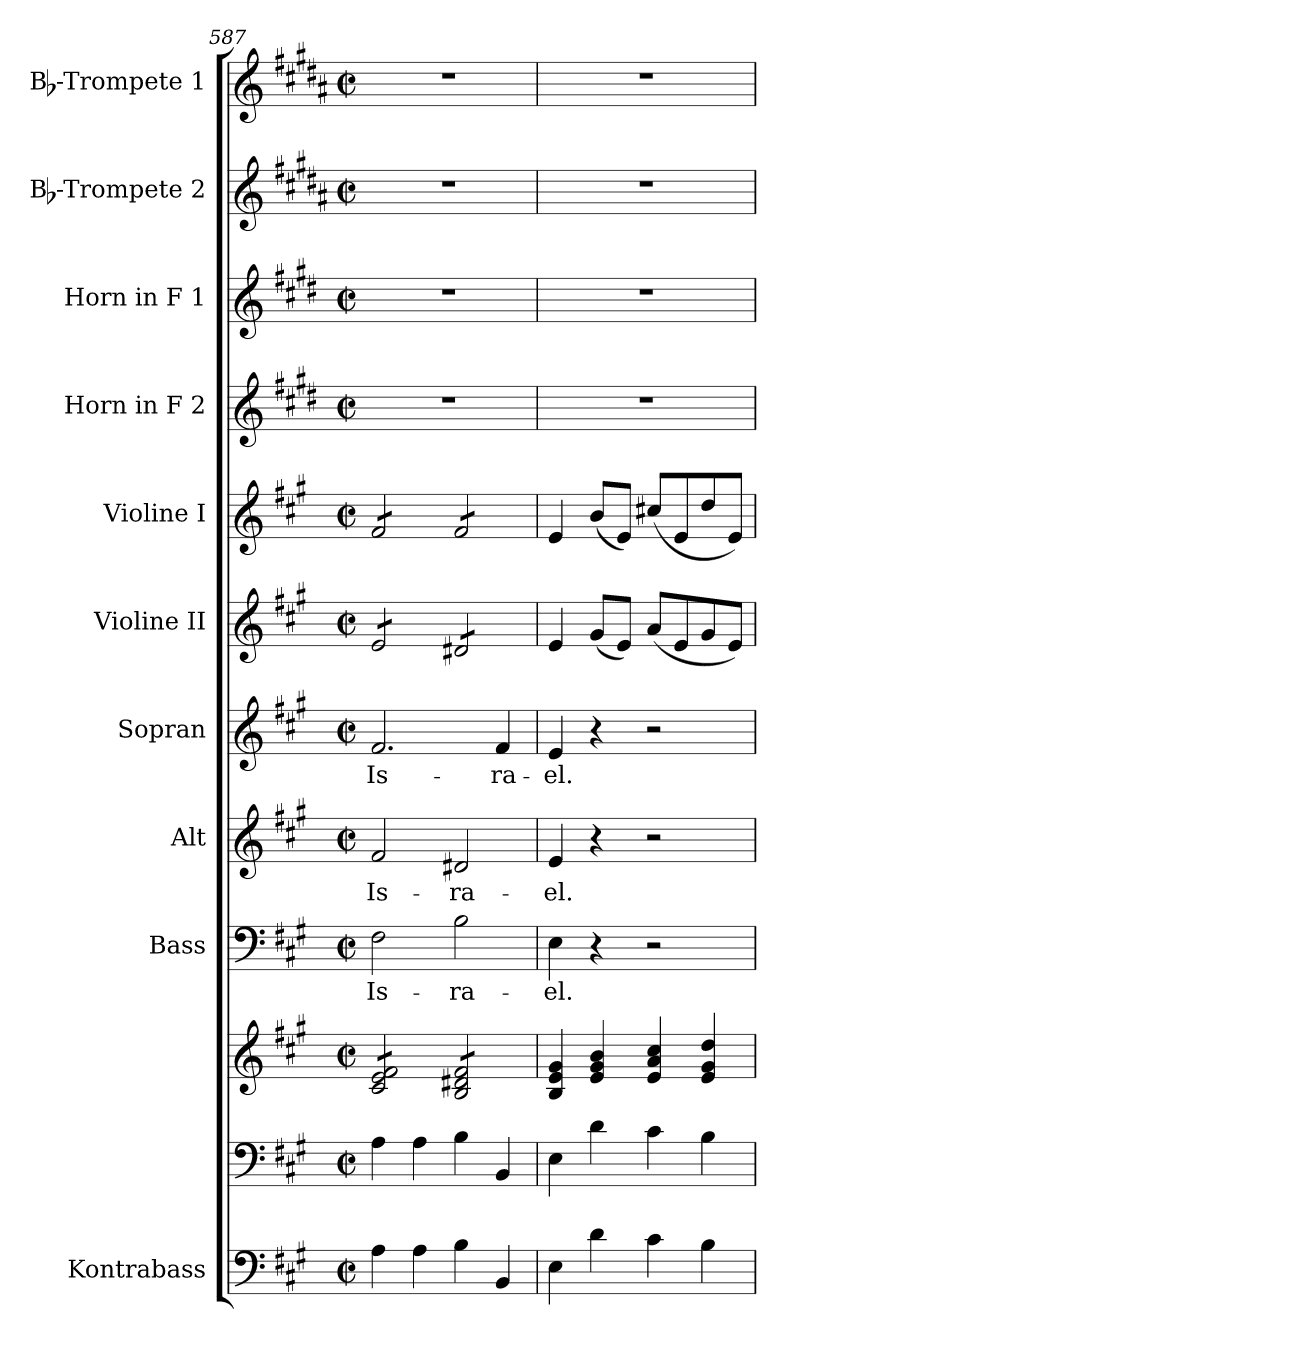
**kern	**kern	**kern	**kern	**text	**kern	**text	**kern	**text	**kern	**kern	**kern	**kern	**kern	**kern
*part11	*part10	*part10	*part9	*part9	*part8	*part8	*part7	*part7	*part6	*part5	*part4	*part3	*part2	*part1
*staff12	*staff11	*staff10	*staff9	*staff9	*staff8	*staff8	*staff7	*staff7	*staff6	*staff5	*staff4	*staff3	*staff2	*staff1
*I"Kontrabass	*	*	*I"Bass	*	*I"Alt	*	*I"Sopran	*	*I"Violine II	*I"Violine I	*I"Horn in F 2	*I"Horn in F 1	*I"Bb-Trompete 2	*I"Bb-Trompete 1
*I'Kb.	*	*	*I'B.	*	*I'A.	*	*I'S.	*	*I'Vl. II	*I'Vl. I	*	*	*I'Bb Trp. 2	*I'Bb Trp. 1
*clefF4	*clefF4	*clefG2	*clefF4	*	*clefG2	*	*clefG2	*	*clefG2	*clefG2	*clefG2	*clefG2	*clefG2	*clefG2
*ITrd7c12	*	*	*	*	*	*	*	*	*	*	*ITrd4c7	*ITrd4c7	*ITrd1c2	*ITrd1c2
*k[f#c#g#]	*k[f#c#g#]	*k[f#c#g#]	*k[f#c#g#]	*	*k[f#c#g#]	*	*k[f#c#g#]	*	*k[f#c#g#]	*k[f#c#g#]	*k[f#c#g#]	*k[f#c#g#]	*k[f#c#g#]	*k[f#c#g#]
*A:	*A:	*A:	*A:	*	*A:	*	*A:	*	*A:	*A:	*A:	*A:	*A:	*A:
*M2/2	*M2/2	*M2/2	*M2/2	*	*M2/2	*	*M2/2	*	*M2/2	*M2/2	*M2/2	*M2/2	*M2/2	*M2/2
*met(c|)	*met(c|)	*met(c|)	*met(c|)	*	*met(c|)	*	*met(c|)	*	*met(c|)	*met(c|)	*met(c|)	*met(c|)	*met(c|)	*met(c|)
=587	=587	=587	=587	=587	=587	=587	=587	=587	=587	=587	=587	=587	=587	=587
!	!	!	!	!LO:LY:b	!	!LO:LY:b	!	!LO:LY:b	!	!	!	!	!	!
*	*	*tremolo	*	*	*	*	*	*	*	*	*	*	*	*
*	*	*	*	*	*	*	*	*	*tremolo	*	*	*	*	*
*	*	*	*	*	*	*	*	*	*	*tremolo	*	*	*	*
4AA\	4A\	8c#/ 8e/ 8f#/L	2F#\	Is-	2f#/	Is-	2.f#/	Is-	8e/L	8f#/L	1r	1r	1r	1r
.	.	8c#/ 8e/ 8f#/	.	.	.	.	.	.	8e/	8f#/	.	.	.	.
4AA\	4A\	8c#/ 8e/ 8f#/	.	.	.	.	.	.	8e/	8f#/	.	.	.	.
.	.	8c#/ 8e/ 8f#/J	.	.	.	.	.	.	8e/J	8f#/J	.	.	.	.
!	!	!	!	!LO:LY:b	!	!LO:LY:b	!	!	!	!	!	!	!	!
4BB\	4B\	8B/ 8d#X/ 8f#/L	2B\	-ra-	2d#X/	-ra-	.	.	8d#X/L	8f#/L	.	.	.	.
.	.	8B/ 8d#X/ 8f#/	.	.	.	.	.	.	8d#X/	8f#/	.	.	.	.
!	!	!	!	!	!	!	!	!LO:LY:b	!	!	!	!	!	!
4BBB/	4BB/	8B/ 8d#X/ 8f#/	.	.	.	.	4f#/	-ra-	8d#X/	8f#/	.	.	.	.
.	.	8B/ 8d#X/ 8f#/J	.	.	.	.	.	.	8d#X/J	8f#/J	.	.	.	.
*	*	*	*	*	*	*	*	*	*	*Xtremolo	*	*	*	*
*	*	*	*	*	*	*	*	*	*Xtremolo	*	*	*	*	*
*	*	*Xtremolo	*	*	*	*	*	*	*	*	*	*	*	*
=588	=588	=588	=588	=588	=588	=588	=588	=588	=588	=588	=588	=588	=588	=588
!	!	!	!	!LO:LY:b	!	!LO:LY:b	!	!LO:LY:b	!	!	!	!	!	!
4EE\	4E\	4B/ 4e/ 4g#/	4E\	-el.	4e/	-el.	4e/	-el.	4e/	4e/	1r	1r	1r	1r
4D\	4d\	4e/ 4g#/ 4b/	4r	.	4r	.	4r	.	(<8g#/L	(<8b/L	.	.	.	.
.	.	.	.	.	.	.	.	.	8e/J)	8e/J)	.	.	.	.
4C#\	4c#\	4e/ 4a/ 4cc#/	2r	.	2r	.	2r	.	(<8a/L	(<8cc#X/L	.	.	.	.
.	.	.	.	.	.	.	.	.	8e/	8e/	.	.	.	.
4BB\	4B\	4e/ 4g#/ 4dd/	.	.	.	.	.	.	8g#/	8dd/	.	.	.	.
.	.	.	.	.	.	.	.	.	8e/J)	8e/J)	.	.	.	.
=	=	=	=	=	=	=	=	=	=	=	=	=	=	=
*-	*-	*-	*-	*-	*-	*-	*-	*-	*-	*-	*-	*-	*-	*-
